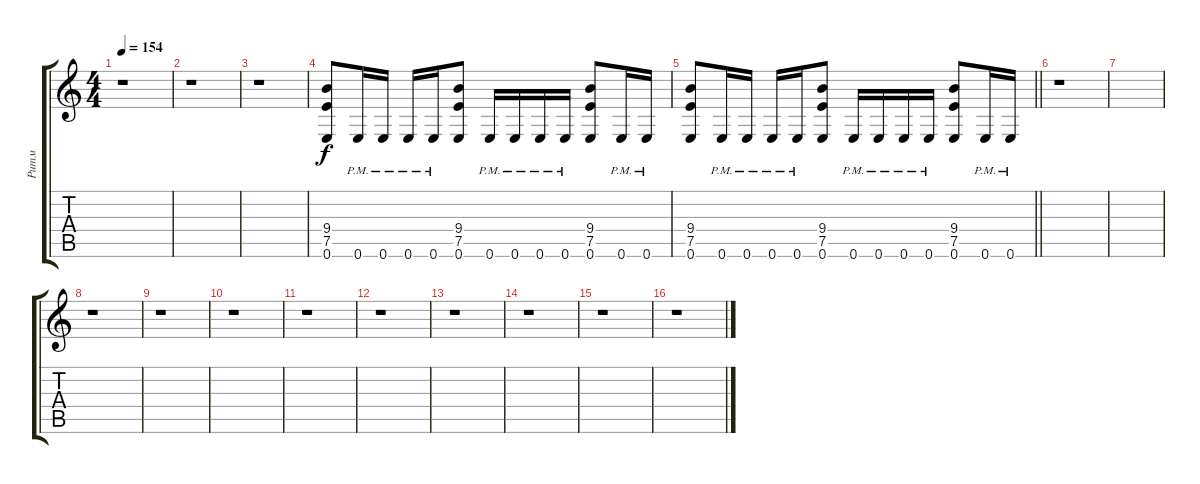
\track ("Ритм" "Ритм") {instrument distortionguitar}
\staff {score tabs}
\tuning (E4 B3 G3 D3 A2 E2) {hide}
\ts (4 4)
\tempo 154
\clef g2
\ks c
r.1{dy f} |
r.1 |
r.1 |
(9.4 7.5 0.6).8 0.6{pm}.16 0.6{pm}.16 0.6{pm}.16 0.6{pm}.16 (9.4 7.5 0.6).8 0.6{pm}.16 0.6{pm}.16 0.6{pm}.16 0.6{pm}.16 (9.4 7.5 0.6).8 0.6{pm}.16 0.6{pm}.16 |
\barLineRight lightlight
(9.4 7.5 0.6).8 0.6{pm}.16 0.6{pm}.16 0.6{pm}.16 0.6{pm}.16 (9.4 7.5 0.6).8 0.6{pm}.16 0.6{pm}.16 0.6{pm}.16 0.6{pm}.16 (9.4 7.5 0.6).8 0.6{pm}.16 0.6{pm}.16 |
r.1 |
|
r.1 |
r.1 |
r.1 |
r.1 |
r.1 |
r.1 |
r.1 |
r.1 |
r.1
